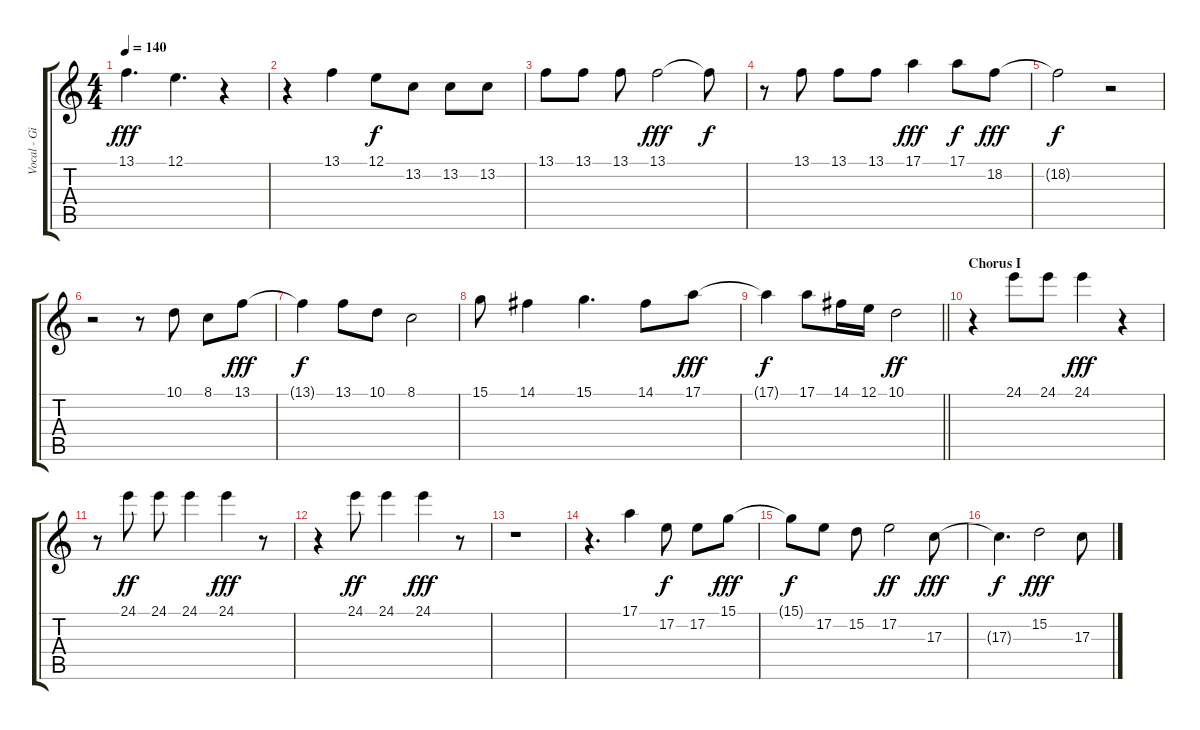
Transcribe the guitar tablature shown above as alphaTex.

\track ("Vocal - Gillan" "Vocal - Gi") {instrument lead2sawtooth}
\staff {score tabs}
\tuning (E4 B3 G3 D3 A2 E2) {hide}
\ts (4 4)
\tempo 140
\clef g2
\ks c
13.1.4{d dy fff} 12.1.4{d} r.4 |
r.4 13.1.4 12.1.8{dy f} 13.2.8 13.2.8 13.2.8 |
13.1.8 13.1.8 13.1.8 13.1.2{dy fff} 13.1{t}.8{dy f} |
r.8 13.1.8 13.1.8 13.1.8 17.1.4{dy fff} 17.1.8{dy f} 18.2.8{dy fff} |
18.2{t}.2{dy f} r.2 |
r.2 r.8 10.1.8 8.1.8 13.1.8{dy fff} |
13.1{t}.4{dy f} 13.1.8 10.1.8 8.1.2 |
15.1.8 14.1.4 15.1.4{d} 14.1.8 17.1.8{dy fff} |
\barLineRight lightlight
17.1{t}.4{dy f} 17.1.8 14.1.16 12.1.16 10.1.2{dy ff} |
\section ("" "Chorus I")
r.4 24.1.8 24.1.8 24.1.4{dy fff} r.4 |
r.8 24.1.8{dy ff} 24.1.8 24.1.4 24.1.4{dy fff} r.8 |
r.4 24.1.8{dy ff} 24.1.4 24.1.4{dy fff} r.8 |
r.1 |
r.4{d} 17.1.4 17.2.8{dy f} 17.2.8 15.1.8{dy fff} |
15.1{t}.8{dy f} 17.2.8 15.2.8 17.2.2{dy ff} 17.3.8{dy fff} |
17.3{t}.4{d dy f} 15.2.2{dy fff} 17.3.8
